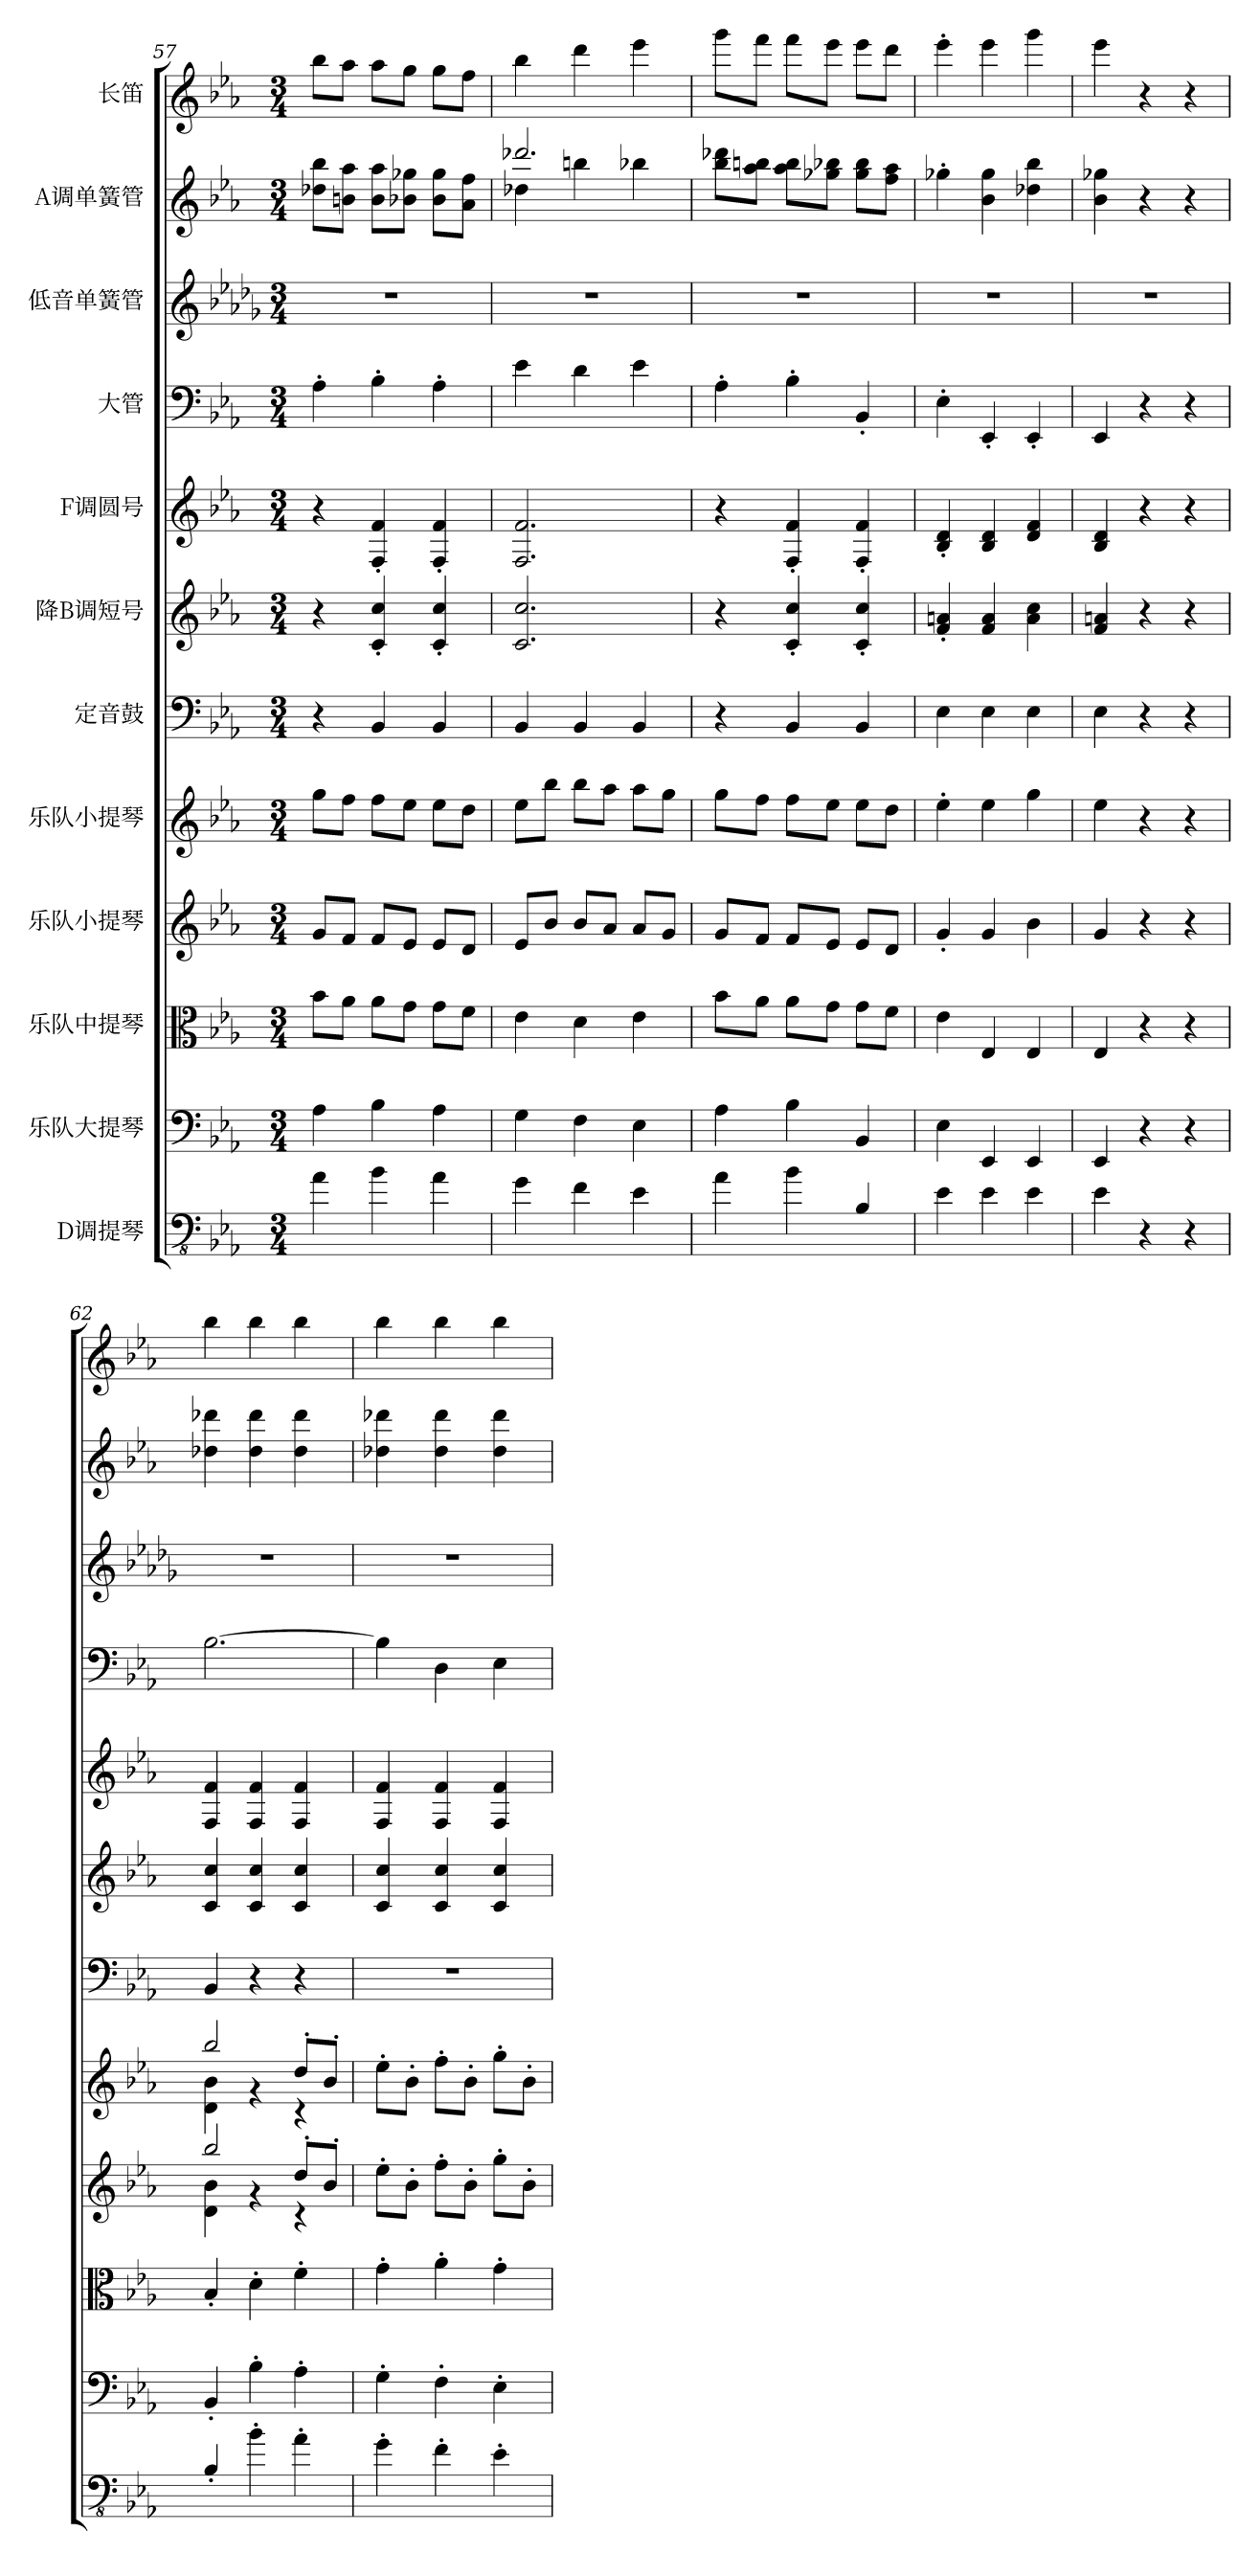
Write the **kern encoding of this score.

**kern	**kern	**kern	**kern	**kern	**kern	**kern	**kern	**kern	**kern	**kern	**kern
*part12	*part11	*part10	*part9	*part8	*part7	*part6	*part5	*part4	*part3	*part2	*part1
*staff12	*staff11	*staff10	*staff9	*staff8	*staff7	*staff6	*staff5	*staff4	*staff3	*staff2	*staff1
*I"D调提琴	*I"乐队大提琴	*I"乐队中提琴	*I"乐队小提琴	*I"乐队小提琴	*I"定音鼓	*I"降B调短号	*I"F调圆号	*I"大管	*I"低音单簧管	*I"A调单簧管	*I"长笛
*clefFv4	*clefF4	*clefC3	*clefG2	*clefG2	*clefF4	*clefG2	*clefG2	*clefF4	*clefG2	*clefG2	*clefG2
*ITrd7c12	*	*	*	*	*	*ITrd1c2	*ITrd4c7	*	*ITrd8c14	*ITrd2c3	*
*k[b-e-a-]	*k[b-e-a-]	*k[b-e-a-]	*k[b-e-a-]	*k[b-e-a-]	*k[b-e-a-]	*k[b-e-a-d-g-]	*k[b-e-a-d-]	*k[b-e-a-]	*k[b-e-a-d-g-]	*k[]	*k[b-e-a-]
*M3/4	*M3/4	*M3/4	*M3/4	*M3/4	*M3/4	*M3/4	*M3/4	*M3/4	*M3/4	*M3/4	*M3/4
=57	=57	=57	=57	=57	=57	=57	=57	=57	=57	=57	=57
4AA-\	4A-\	8b-\L	8g/L	8gg\L	4r	4r	4r	4A-'\	2.r	8b-X\ 8gg\L	8bb-\L
.	.	8a-\J	8f/J	8ff\J	.	.	.	.	.	8g#X\ 8ff\J	8aa-\J
4BB-\	4B-\	8a-\L	8f/L	8ff\L	4BB-/	4B-/' 4b-/'	4BB-/' 4B-/'	4B-'\	.	8g#\ 8ff\L	8aa-\L
.	.	8g\J	8e-/J	8ee-\J	.	.	.	.	.	8gn\ 8ee-X\J	8gg\J
4AA-\	4A-\	8g\L	8e-/L	8ee-\L	4BB-/	4B-/' 4b-/'	4BB-/' 4B-/'	4A-'\	.	8g\ 8ee-\L	8gg\L
.	.	8f\J	8d/J	8dd\J	.	.	.	.	.	8f\ 8dd\J	8ff\J
=58	=58	=58	=58	=58	=58	=58	=58	=58	=58	=58	=58
*	*	*	*	*	*	*	*	*	*	*^	*
4GG\	4G\	4e-\	8e-/L	8ee-\L	4BB-/	2.B-/ 2.b-/	2.BB-/ 2.B-/	4e-\	2.r	2.bb-X/	4b-X\	4bb-\
.	.	.	8b-/J	8bb-\J	.	.	.	.	.	.	.	.
4FF\	4F\	4d\	8b-/L	8bb-\L	4BB-/	.	.	4d\	.	.	4gg#X\	4ddd\
.	.	.	8a-/J	8aa-\J	.	.	.	.	.	.	.	.
4EE-\	4E-\	4e-\	8a-/L	8aa-\L	4BB-/	.	.	4e-\	.	.	4ggn\	4eee-\
.	.	.	8g/J	8gg\J	.	.	.	.	.	.	.	.
*	*	*	*	*	*	*	*	*	*	*v	*v	*
!!LO:PB:g=z
=59	=59	=59	=59	=59	=59	=59	=59	=59	=59	=59	=59
4AA-\	4A-\	8b-\L	8g/L	8gg\L	4r	4r	4r	4A-'\	2.r	8gg\ 8bb-X\L	8ggg\L
.	.	8a-\J	8f/J	8ff\J	.	.	.	.	.	8ff\ 8gg#X\J	8fff\J
4BB-\	4B-\	8a-\L	8f/L	8ff\L	4BB-/	4B-/' 4b-/'	4BB-/' 4B-/'	4B-'\	.	8ff\ 8gg#\L	8fff\L
.	.	8g\J	8e-/J	8ee-\J	.	.	.	.	.	8ee-X\ 8ggn\J	8eee-\J
4BBB-/	4BB-/	8g\L	8e-/L	8ee-\L	4BB-/	4B-/' 4b-/'	4BB-/' 4B-/'	4BB-'/	.	8ee-\ 8gg\L	8eee-\L
.	.	8f\J	8d/J	8dd\J	.	.	.	.	.	8dd\ 8ff\J	8ddd\J
=60	=60	=60	=60	=60	=60	=60	=60	=60	=60	=60	=60
*	*	*	*	*	*	*	*	*	*	*	*MM130
4EE-\	4E-\	4e-\	4g'/	4ee-'\	4E-\	4e-/' 4gn/'	4E-/' 4G/'	4E-'\	2.r	4ee-X'\	4eee-'\
4EE-\	4EE-/	4E-/	4g/	4ee-\	4E-\	4e-/ 4g/	4E-/ 4G/	4EE-'/	.	4g\ 4ee-\	4eee-\
4EE-\	4EE-/	4E-/	4b-\	4gg\	4E-\	4g\ 4b-\	4G/ 4B-/	4EE-'/	.	4b-X\ 4gg\	4ggg\
=61	=61	=61	=61	=61	=61	=61	=61	=61	=61	=61	=61
4EE-\	4EE-/	4E-/	4g/	4ee-\	4E-\	4e-/ 4gn/	4E-/ 4G/	4EE-/	2.r	4g\ 4ee-X\	4eee-\
4r	4r	4r	4r	4r	4r	4r	4r	4r	.	4r	4r
4r	4r	4r	4r	4r	4r	4r	4r	4r	.	4r	4r
=62	=62	=62	=62	=62	=62	=62	=62	=62	=62	=62	=62
*	*	*	*	*	*	*	*	*	*	*	*MM136
*	*	*	*^	*^	*	*	*	*	*	*	*
4BBB-'/	4BB-'/	4B-'/	2bb-/	4d\ 4b-\	2bb-/	4d\ 4b-\	4BB-/	4B-/ 4b-/	4BB-/ 4B-/	[2.B-\	2.r	4b-X\ 4bb-X\	4bb-\
4BB-'\	4B-'\	4d'\	.	4r	.	4r	4r	4B-/ 4b-/	4BB-/ 4B-/	.	.	4b-\ 4bb-\	4bb-\
4AA-'\	4A-'\	4f'\	8dd'/L	4r	8dd'/L	4r	4r	4B-/ 4b-/	4BB-/ 4B-/	.	.	4b-\ 4bb-\	4bb-\
.	.	.	8b-'/J	.	8b-'/J	.	.	.	.	.	.	.	.
*	*	*	*v	*v	*	*	*	*	*	*	*	*	*
*	*	*	*	*v	*v	*	*	*	*	*	*	*
=63	=63	=63	=63	=63	=63	=63	=63	=63	=63	=63	=63
4GG'\	4G'\	4g'\	8ee-'\L	8ee-'\L	2.r	4B-/ 4b-/	4BB-/ 4B-/	4B-\]	2.r	4b-X\ 4bb-X\	4bb-\
.	.	.	8b-'\J	8b-'\J	.	.	.	.	.	.	.
4FF'\	4F'\	4a-'\	8ff'\L	8ff'\L	.	4B-/ 4b-/	4BB-/ 4B-/	4D\	.	4b-\ 4bb-\	4bb-\
.	.	.	8b-'\J	8b-'\J	.	.	.	.	.	.	.
4EE-'\	4E-'\	4g'\	8gg'\L	8gg'\L	.	4B-/ 4b-/	4BB-/ 4B-/	4E-\	.	4b-\ 4bb-\	4bb-\
.	.	.	8b-'\J	8b-'\J	.	.	.	.	.	.	.
=	=	=	=	=	=	=	=	=	=	=	=
*-	*-	*-	*-	*-	*-	*-	*-	*-	*-	*-	*-
